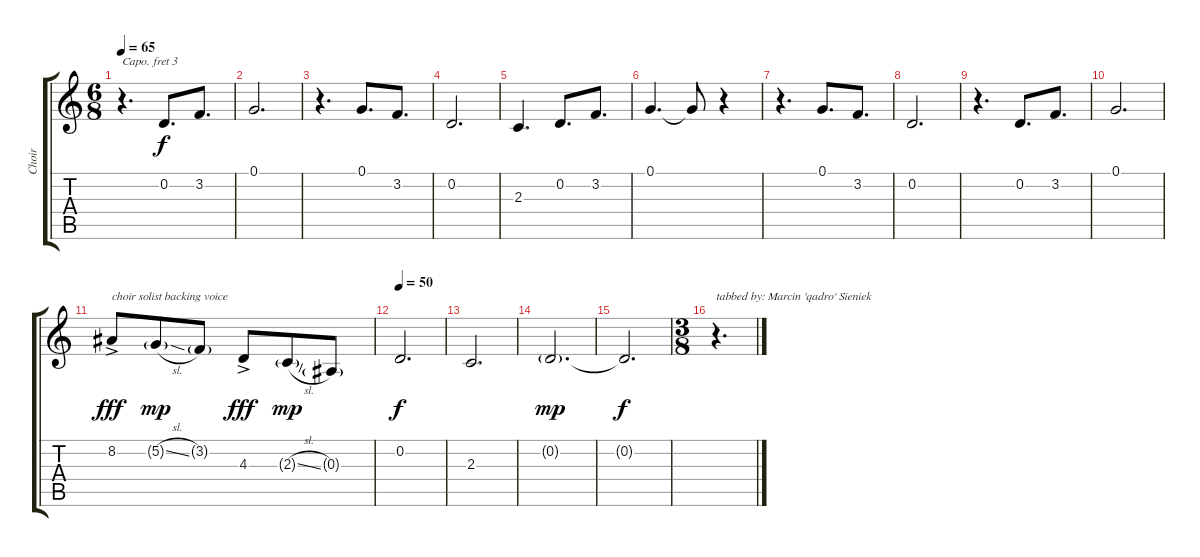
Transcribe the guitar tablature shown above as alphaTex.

\track ("Choir" "Choir") {instrument pad4choir}
\staff {score tabs}
\capo 3
\tuning (E4 B3 G3 D3 A2 E2) {hide}
\ts (6 8)
\tempo 65
\clef g2
\ks c
r.4{d dy f} 0.2.8{d} 3.2.8{d} |
0.1.2{d} |
r.4{d} 0.1.8{d} 3.2.8{d} |
0.2.2{d} |
2.3.4{d} 0.2.8{d} 3.2.8{d} |
0.1.4{d} 0.1{t}.8 r.4 |
r.4{d} 0.1.8{d} 3.2.8{d} |
0.2.2{d} |
r.4{d} 0.2.8{d} 3.2.8{d} |
0.1.2{d} |
8.2{ac}.8{txt "choir solist backing voice" dy fff volume 6 instrument lead3calliope} 5.2{sl g}.8{dy mp} 3.2{g}.8 4.3{ac}.8{dy fff} 2.3{sl g}.8{dy mp} 0.3{g}.8 |
\tempo 50
0.2.2{d dy f volume 8 instrument pad4choir} |
2.3.2{d} |
0.2{g}.2{d dy mp} |
0.2{t}.2{d dy f} |
\ts (3 8)
r.4{d txt "tabbed by: Marcin 'qadro' Sieniek"}
